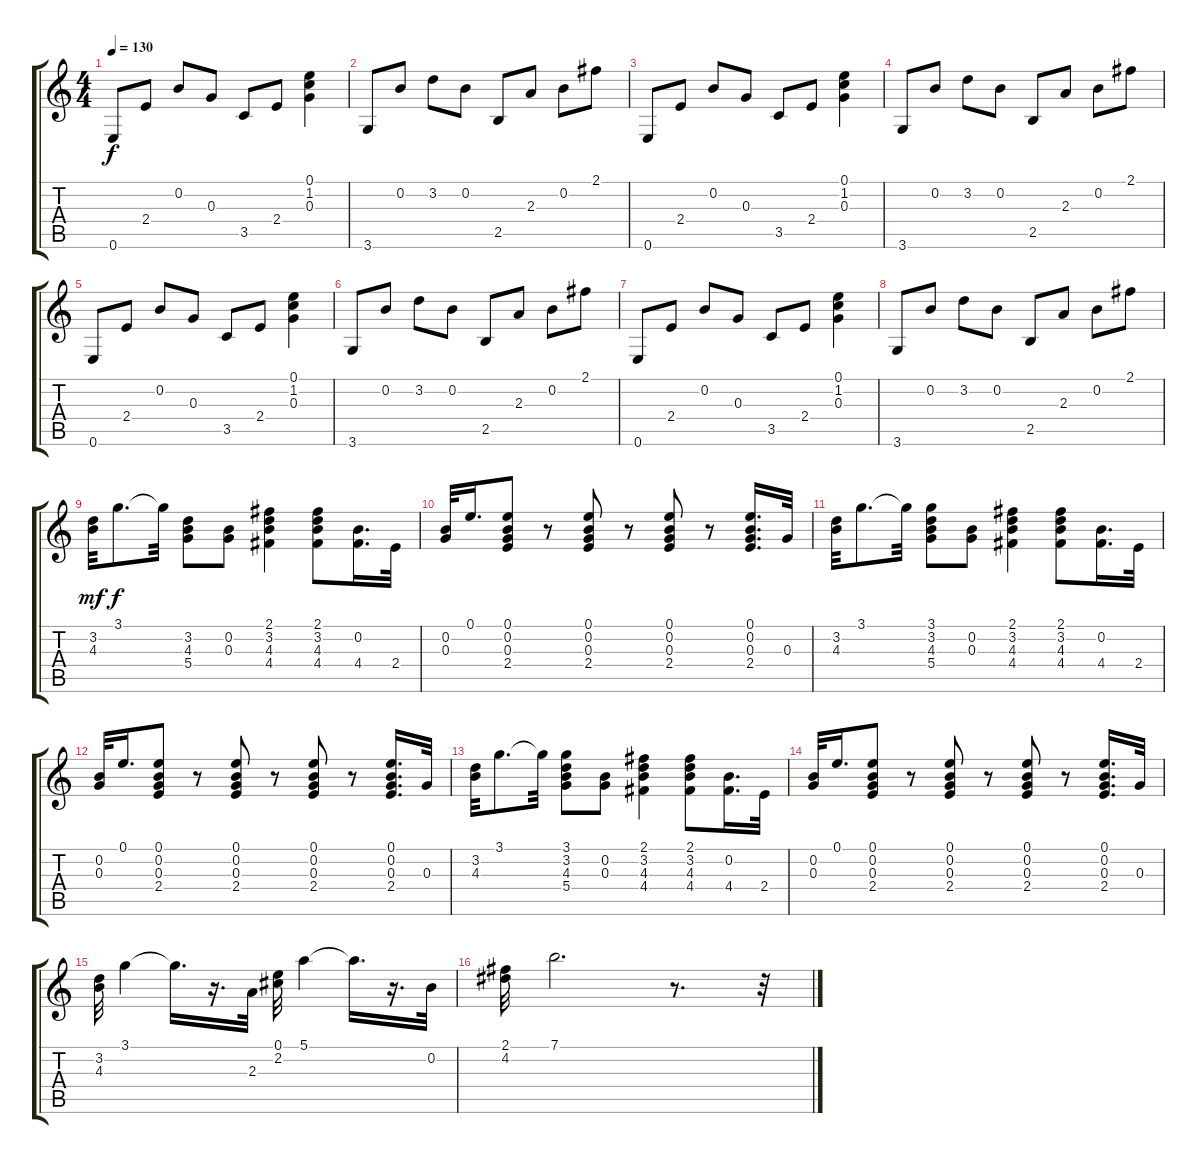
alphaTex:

\track "" {instrument acousticguitarsteel}
\staff {score tabs}
\tuning (E4 B3 G3 D3 A2 E2) {hide}
\ts (4 4)
\tempo 130
\clef g2
\ks c
0.6.8{dy f} 2.4.8 0.2.8 0.3.8 3.5.8 2.4.8 (0.1 1.2 0.3).4 |
3.6.8 0.2.8 3.2.8 0.2.8 2.5.8 2.3.8 0.2.8 2.1.8 |
0.6.8 2.4.8 0.2.8 0.3.8 3.5.8 2.4.8 (0.1 1.2 0.3).4 |
3.6.8 0.2.8 3.2.8 0.2.8 2.5.8 2.3.8 0.2.8 2.1.8 |
0.6.8 2.4.8 0.2.8 0.3.8 3.5.8 2.4.8 (0.1 1.2 0.3).4 |
3.6.8 0.2.8 3.2.8 0.2.8 2.5.8 2.3.8 0.2.8 2.1.8 |
0.6.8 2.4.8 0.2.8 0.3.8 3.5.8 2.4.8 (0.1 1.2 0.3).4 |
3.6.8 0.2.8 3.2.8 0.2.8 2.5.8 2.3.8 0.2.8 2.1.8 |
(3.2 4.3).32{dy mf} 3.1.8{d dy f} 3.1{t}.32 (3.2 4.3 5.4).8 (0.2 0.3).8 (2.1 3.2 4.3 4.4).4 (2.1 3.2 4.3 4.4).8 (0.2 4.4).16{d} 2.4.32 |
(0.2 0.3).32 0.1.16{d} (0.1 0.2 0.3 2.4).8 r.8 (0.1 0.2 0.3 2.4).8 r.8 (0.1 0.2 0.3 2.4).8 r.8 (0.1 0.2 0.3 2.4).16{d} 0.3.32 |
(3.2 4.3).32 3.1.8{d} 3.1{t}.32 (3.1 3.2 4.3 5.4).8 (0.2 0.3).8 (2.1 3.2 4.3 4.4).4 (2.1 3.2 4.3 4.4).8 (0.2 4.4).16{d} 2.4.32 |
(0.2 0.3).32 0.1.16{d} (0.1 0.2 0.3 2.4).8 r.8 (0.1 0.2 0.3 2.4).8 r.8 (0.1 0.2 0.3 2.4).8 r.8 (0.1 0.2 0.3 2.4).16{d} 0.3.32 |
(3.2 4.3).32 3.1.8{d} 3.1{t}.32 (3.1 3.2 4.3 5.4).8 (0.2 0.3).8 (2.1 3.2 4.3 4.4).4 (2.1 3.2 4.3 4.4).8 (0.2 4.4).16{d} 2.4.32 |
(0.2 0.3).32 0.1.16{d} (0.1 0.2 0.3 2.4).8 r.8 (0.1 0.2 0.3 2.4).8 r.8 (0.1 0.2 0.3 2.4).8 r.8 (0.1 0.2 0.3 2.4).16{d} 0.3.32 |
(3.2 4.3).32 3.1.4 3.1{t}.16{d} r.16{d} 2.3.32 (0.1 2.2).32 5.1.4 5.1{t}.16{d} r.16{d} 0.2.32 |
(2.1 4.2).32 7.1.2{d} r.8{d} r.32
